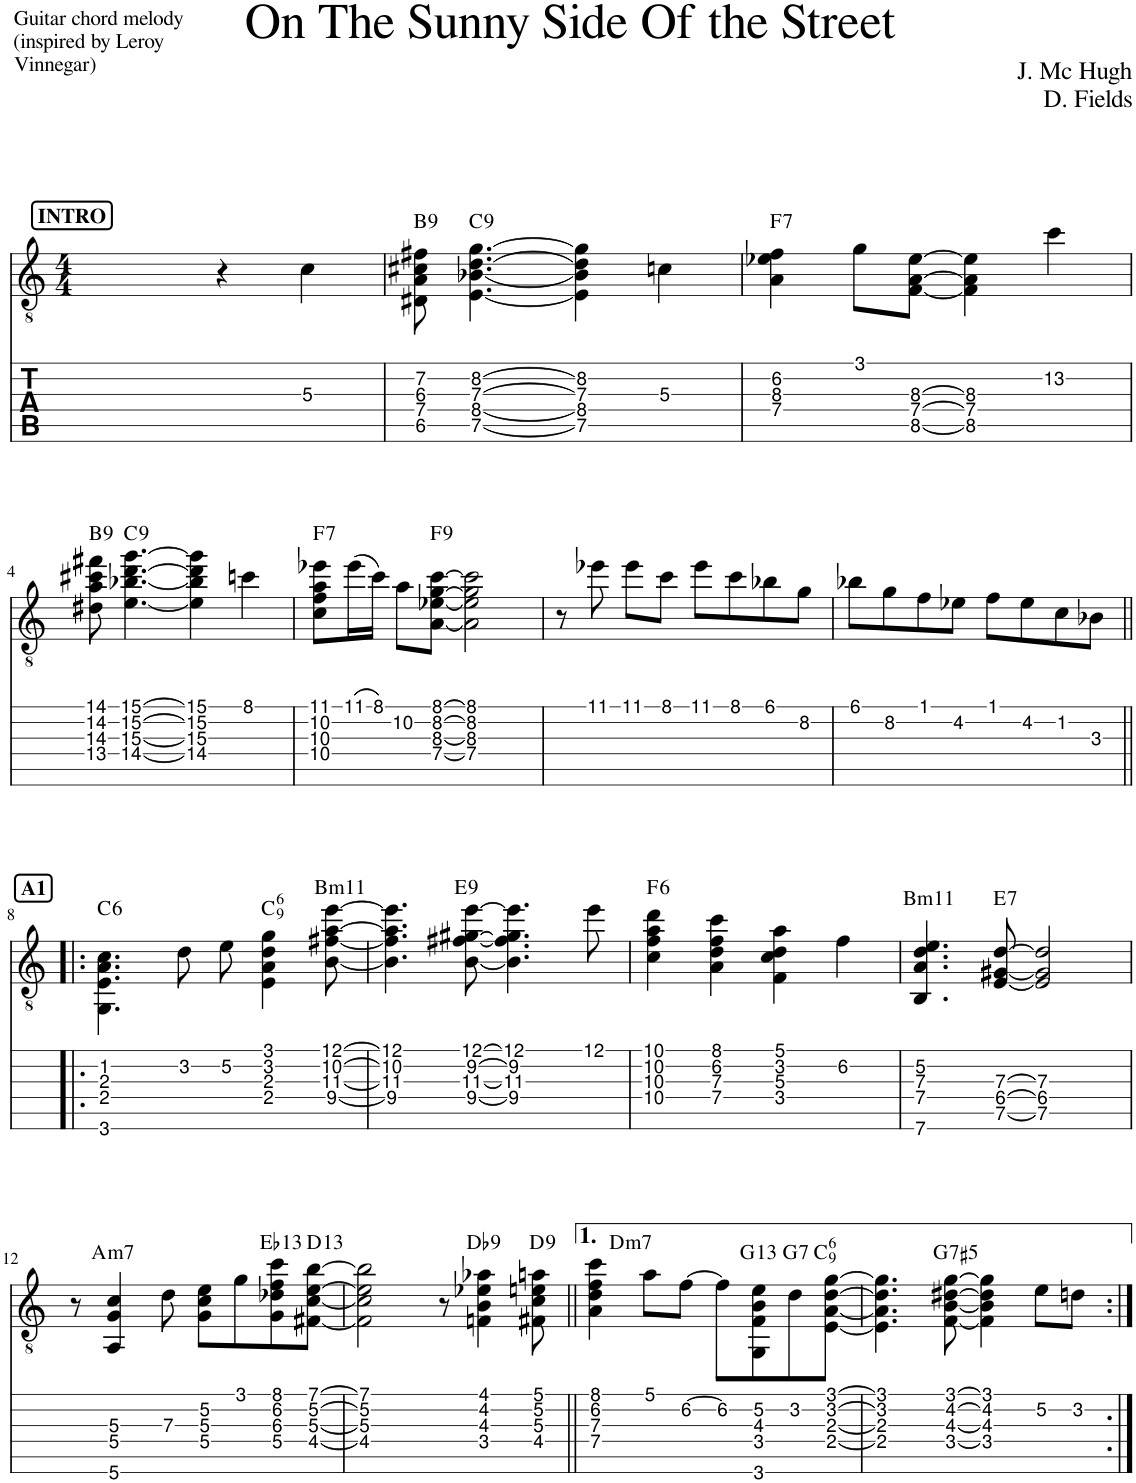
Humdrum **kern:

**kern	**kern	**harte
*part1	*part1	*part1
*staff2	*staff1	*
*I"Chitarra elettrica	*	*
*I'Chit. el.	*	*
*stria6	*	*
*	*clefGv2	*
*k[]	*k[]	*
*M4/4	*M4/4	*
!!LO:REH:place=s1:a:B:cj:t=INTRO
=1	=1	=1
2ryy	2ryy	.
4r	4r	.
4c	4c\	.
=2	=2	=2
!	!	!LO:H:kt=9
8D# 8A 8c# 8f#	8D#X\ 8A\ 8c#X\ 8f#X\	B:9
!	!	!LO:H:kt=9
[4.E [4.B- [4.d [4.g	[4.E\ [4.B-X\ [4.d\ [4.g\	C:9
4E] 4B-X] 4d] 4g]	4E\] 4B-\] 4d\] 4g\]	.
4c	4cn\	.
=3	=3	=3
!	!	!LO:H:kt=7
4A 4e- 4f	4A\ 4e-X\ 4f\	F:7
8gL	8g\L	.
[8F\ [8A\ [8e-\J	[8F\ [8A\ [8e-\J	.
4F] 4A] 4e-]	4F\] 4A\] 4e-\]	.
4cc	4cc\	.
!!LO:LB:g=z
=4	=4	=4
!	!	!LO:H:kt=9
8d# 8a 8cc# 8ff#	8d#X\ 8a\ 8cc#X\ 8ff#X\	B:9
!	!	!LO:H:kt=9
[4.e [4.b- [4.dd [4.gg	[4.e\ [4.b-X\ [4.dd\ [4.gg\	C:9
4e] 4b-] 4dd] 4gg]	4e\] 4b-\] 4dd\] 4gg\]	.
4cc	4ccn\	.
=5	=5	=5
!	!	!LO:H:kt=7
8c\ 8f\ 8a\ 8ee-X\L	8c\ 8f\ 8a\ 8ee-X\L	F:7
16ee-L	(16ee-\L	.
16ccJJ	16cc\JJ)	.
8aL	8a\L	.
!	!	!LO:H:kt=9
[8A\ [8e-\ [8g\ [8cc\J	[8A\ [8e-X\ [8g\ [8cc\J	F:9
2A] 2e-] 2g] 2cc]	2A\] 2e-\] 2g\] 2cc\]	.
=6	=6	=6
8r	8r	.
8ee-X	8ee-X\	.
8ee-L	8ee-\L	.
8ccJ	8cc\J	.
8ee-L	8ee-\L	.
8ccJ	8cc\	.
8b-XL	8b-X\	.
8gJ	8g\J	.
=7	=7	=7
8b-XL	8b-X\L	.
8gJ	8g\	.
8fL	8f\	.
8e-XJ	8e-X\J	.
8fL	8f\L	.
8e-J	8e-\	.
8cL	8c\	.
8B-J	8B-X\J	.
!!LO:LB:g=z
!!LO:REH:place=s1:a:B:cj:t=A1
=8!|:	=8!|:	=8!|:
!	!	!LO:H:kt=6
4.GG 4.E 4.A 4.c	4.GG\ 4.E\ 4.A\ 4.c\	C:maj6
8d	8d\	.
8e	8e\	.
!	!	!LO:H:kt=6
4E 4A 4d 4g	4E\ 4A\ 4d\ 4g\	C:maj6(9)
!	!	!LO:H:kt=m11
[8B [8f# [8a [8ee	[8B\ [8f#X\ [8a\ [8ee\	B:min9(11)
=9	=9	=9
4.B] 4.f#] 4.a] 4.ee]	4.B\] 4.f#\] 4.a\] 4.ee\]	.
!	!	!LO:H:kt=9
[8B [8f# [8g# [8ee	[8B\ [8f#X\ [8g#X\ [8ee\	E:9
4.B] 4.f#] 4.g#X] 4.ee]	4.B\] 4.f#\] 4.g#\] 4.ee\]	.
8ee	8ee\	.
=10	=10	=10
!	!	!LO:H:kt=6
4c 4f 4a 4dd	4c\ 4f\ 4a\ 4dd\	F:maj6
4A 4d 4f 4cc	4A\ 4d\ 4f\ 4cc\	.
4F 4c 4d 4a	4F\ 4c\ 4d\ 4a\	.
4f	4f\	.
=11	=11	=11
!	!	!LO:H:kt=m11
4.BB 4.A 4.d 4.e	4.BB/ 4.A/ 4.d/ 4.e/	B:min9(11)
!	!	!LO:H:kt=7
[8E [8G# [8d	[8E/ [8G#X/ [8d/	E:7
2E] 2G#] 2d]	2E/] 2G#/] 2d/]	.
!!LO:LB:g=z
=12	=12	=12
!	!	!LO:H:kt=m7
8r	8r	A:min7
4AA 4G 4c	4AA/ 4G/ 4c/	.
8d	8d\	.
8G\ 8c\ 8e\L	8G\ 8c\ 8e\L	.
8gJ	8g\	.
!	!	!LO:H:kt=13
8G\ 8d-\ 8f\ 8cc\L	8G\ 8d-X\ 8f\ 8cc\	Eb:9(11,13)
!	!	!LO:H:kt=13
[8F#\ [8c\ [8e\ [8b\J	[8F#X\ [8c\ [8e\ [8b\J	D:9(11,13)
=13	=13	=13
2F#] 2c] 2e] 2b]	2F#\] 2c\] 2e\] 2b\]	.
8r	8r	.
!	!	!LO:H:kt=9
4F 4B 4e- 4a-X	4Fn\ 4B\ 4e-X\ 4a-X\	Db:9
!	!	!LO:H:kt=9
8F# 8c 8e 8a	8F#X\ 8c\ 8en\ 8an\	D:9
=14||	=14||	=14||
!	!	!LO:H:kt=m7
4A 4d 4f 4cc	4A\ 4d\ 4f\ 4cc\	D:min7
8aL	8a\L	.
[8fJ	[8f\J	.
8fL]	8f\L]	.
!	!	!LO:H:kt=13
8GG\ 8F\ 8B\ 8e\J	8GG\ 8F\ 8B\ 8e\	G:9(11,13)
!	!	!LO:H:kt=7
8dL	8d\	G:7
!	!	!LO:H:kt=6
[8E\ [8A\ [8d\ [8g\J	[8E\ [8A\ [8d\ [8g\J	C:maj6(9)
=15	=15	=15
4.E] 4.A] 4.d] 4.g]	4.E\] 4.A\] 4.d\] 4.g\]	.
!	!	!LO:H:kt=7
[8F [8B [8d# [8g	[8F\ [8B\ [8d#X\ [8g\	G:(3,#5,b7)
4F] 4B] 4d#] 4g]	4F\] 4B\] 4d#\] 4g\]	.
8eL	8e\L	.
8dJ	8dn\J	.
=:|!	=:|!	=:|!
*-	*-	*-
